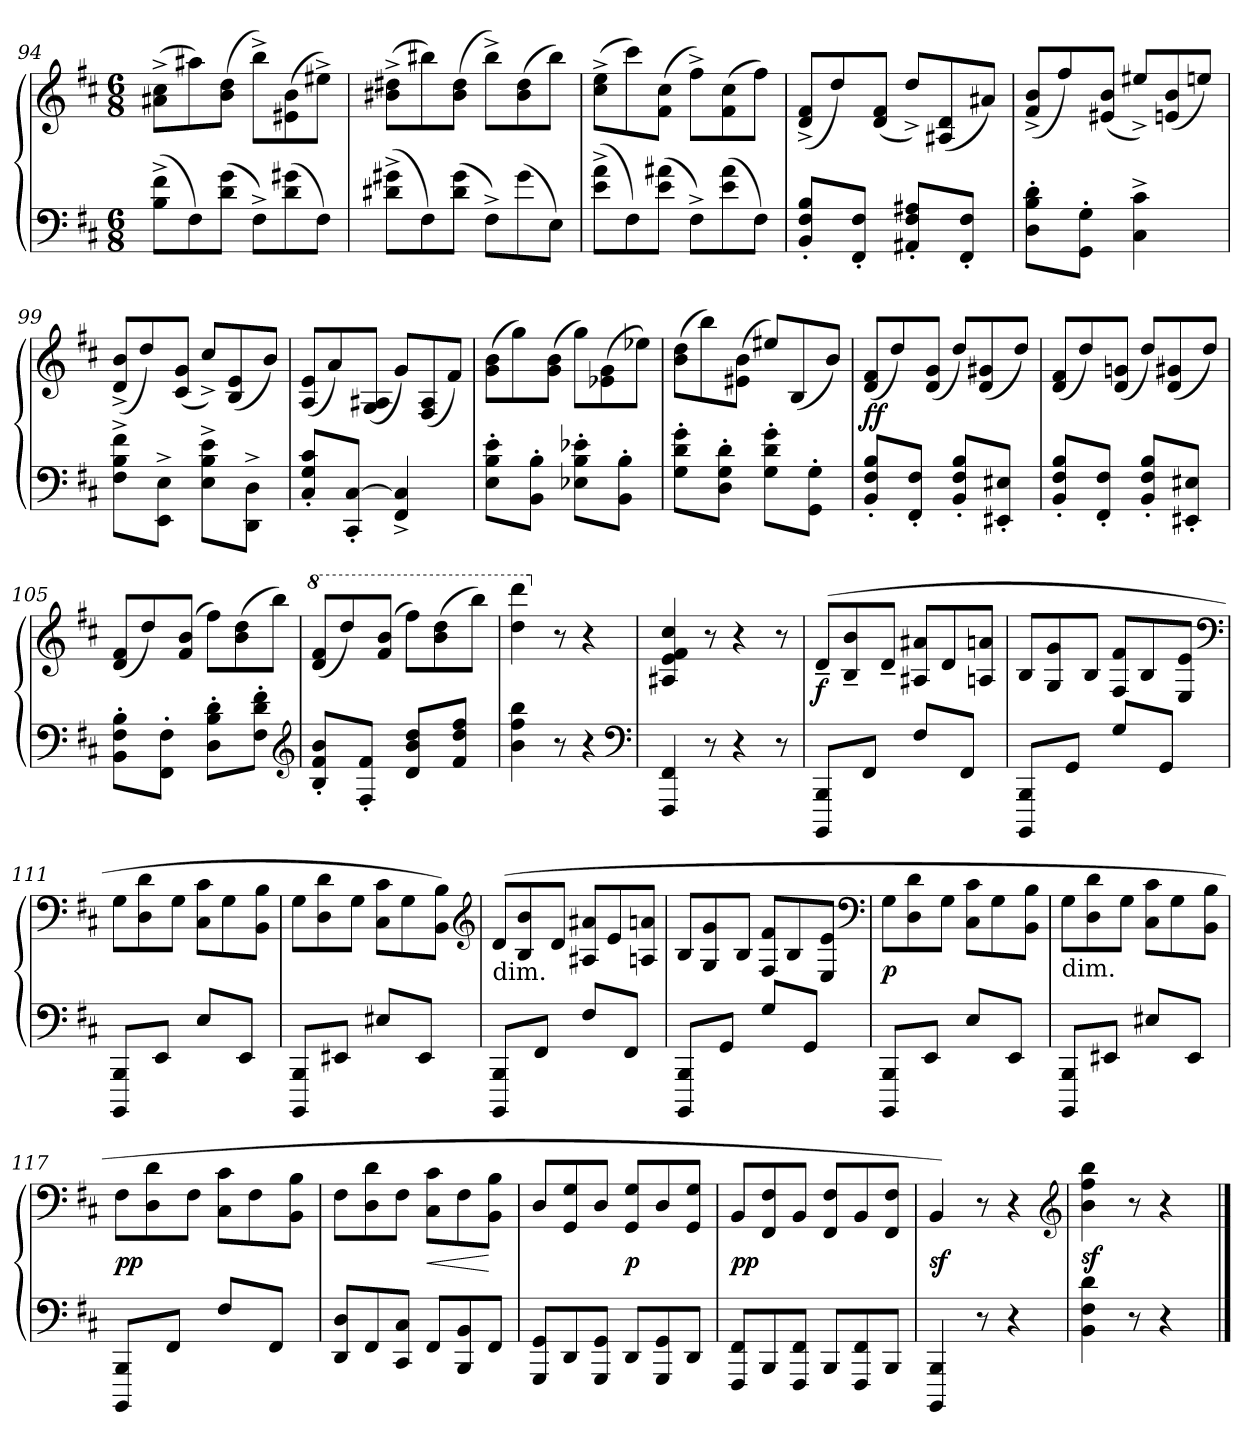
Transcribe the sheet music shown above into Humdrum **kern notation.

**kern	**kern	**dynam
*part1	*part1	*part1
*staff2	*staff1	*staff1/2
*clefF4	*clefG2	*
*k[f#c#]	*k[f#c#]	*
*b:	*b:	*
*M6/8	*M6/8	*
=94	=94	=94
(8B^ 8f#^L	(8a#X^ 8cc#^L	.
8F#)	8aa#X)	.
(8d 8gJ	(8b 8ddJ	.
8F#^L)	8bb^L)	.
(8d 8g#X	(8e#X 8b	.
8F#J)	8ee#X^J)	.
=95	=95	=95
(8d#X^ 8g#X^L	(8b#X^ 8dd#X^L	.
8F#)	8bb#X)	.
(8d# 8g#J	(8b# 8dd#J	.
8F#^L)	8bb#^L)	.
(8g#	(8b# 8dd#	.
8EJ)	8bb#J)	.
=96	=96	=96
(8e^ 8a^L	(8cc#^ 8ee^L	.
8F#)	8ccc#)	.
(8e 8a#XJ	(8f# 8cc#J	.
8F#^L)	8ff#^L)	.
(8e 8a#	(8f# 8cc#	.
8F#J)	8ff#J)	.
=97	=97	=97
*Xtuplet	*	*
16%3BB'/ 16%3F#'/ 16%3B'/L	(8d^ 8f#^L	.
.	8dd)	.
16%3FF#'/ 16%3F#'/J	.	.
.	(8d 8f#J	.
16%3AA#X' 16%3F#' 16%3A#X'L	8dd^L)	.
.	(8A#X 8d	.
16%3FF#' 16%3F#'J	.	.
.	8a#XJ)	.
=98	=98	=98
16%3D' 16%3B' 16%3d'L	(8f#^/ 8b^/L	.
.	8ff#/)	.
16%3GG' 16%3G'J	.	.
.	(8e#X/ 8b/J	.
8%3C#^ 8%3c#^	8ee#X^L)	.
.	(8en 8b	.
.	8eenJ)	.
=99	=99	=99
16%3F#^ 16%3B^ 16%3f#^L	(8d^ 8b^L	.
.	8dd)	.
16%3EE^ 16%3E^J	.	.
.	(8c# 8gJ	.
16%3E^ 16%3B^ 16%3e^L	8cc#^L)	.
.	(8B 8e	.
16%3DD^ 16%3D^J	.	.
.	8bJ)	.
=100	=100	=100
16%3C#' 16%3G' 16%3c#'L	(8A 8eL	.
.	8a)	.
16%3CC#' [16%3C#'J	.	.
.	(8G 8A#XJ	.
8%3FF#^ 8%3C#]^	8gL)	.
.	(8F# 8A#	.
.	8f#J)	.
=101	=101	=101
16%3E' 16%3B' 16%3e'L	(8g 8bL	.
.	8gg)	.
16%3BB' 16%3B'J	.	.
.	(8g 8bJ	.
16%3E-X' 16%3B' 16%3e-X'L	8ggL)	.
.	(8e-X 8g	.
16%3BB' 16%3B'J	.	.
.	8ee-XJ)	.
=102	=102	=102
16%3G' 16%3d' 16%3g'L	(8b 8ddL	.
.	8bb)	.
16%3D' 16%3G' 16%3d'J	.	.
.	(8e#X 8bJ	.
16%3G' 16%3d' 16%3g'L	8ee#XL)	.
.	(8B	.
16%3GG' 16%3G'J	.	.
.	8bJ)	.
=103	=103	=103
16%3BB'/ 16%3F#'/ 16%3B'/L	(8d 8f#L	ff
.	8dd)	.
16%3FF#'/ 16%3F#'/J	.	.
.	(8d 8gJ	.
16%3BB' 16%3F#' 16%3B'L	8ddL)	.
.	(8d 8g#X	.
16%3EE#X' 16%3E#X'J	.	.
.	8ddJ)	.
=104	=104	=104
16%3BB'/ 16%3F#'/ 16%3B'/L	(8d 8f#L	.
.	8dd)	.
16%3FF#'/ 16%3F#'/J	.	.
.	(8d 8gnJ	.
16%3BB' 16%3F#' 16%3B'L	8ddL)	.
.	(8d 8g#X	.
16%3EE#X' 16%3E#X'J	.	.
.	8ddJ)	.
=105	=105	=105
16%3BB' 16%3F#' 16%3B'L	(8d 8f#L	.
.	8dd)	.
16%3FF#' 16%3F#'J	.	.
.	(8f# 8bJ	.
16%3D' 16%3B' 16%3d'L	8ff#L)	.
.	(8b 8dd	.
16%3F#' 16%3d' 16%3f#'J	.	.
.	8bbJ)	.
*clefG2	*	*
=106	=106	=106
*	*8va	*
16%3B' 16%3f#' 16%3b'L	(8dd 8ff#L	.
.	8ddd)	.
16%3F#' 16%3f#'J	.	.
.	(8ff# 8bbJ	.
16%3d 16%3b 16%3ddL	8fff#L)	.
.	(8bb 8ddd	.
16%3f# 16%3dd 16%3ff#J	.	.
.	8bbbJ)	.
=107	=107	=107
4b 4ff# 4bb	4ddd 4dddd	.
*	*X8va	*
8r	8r	.
*	*Xtuplet	*
8%3r	8%3r	.
*clefF4	*	*
=108	=108	=108
4FFF# 4FF#	4A#X 4e 4f# 4cc#	.
8r	8r	.
4r	4r	.
8r	8r	.
=109	=109	=109
16%3BBBB 16%3BBBL	(8d~L	f
.	8B~ 8b~	.
16%3FF#J	.	.
.	8d~J	.
16%3F#L	8A#X 8a#XL	.
.	8d	.
16%3FF#J	.	.
.	8An 8anJ	.
=110	=110	=110
16%3BBBB 16%3BBBL	8BL	.
.	8G 8g	.
16%3GGJ	.	.
.	8BJ	.
16%3GL	8F# 8f#L	.
.	8B	.
16%3GGJ	.	.
.	8E 8eJ	.
*	*clefF4	*
=111	=111	=111
16%3BBBB 16%3BBBL	8GL	.
.	8D 8d	.
16%3EEJ	.	.
.	8GJ	.
16%3EL	8C# 8c#L	.
.	8G	.
16%3EEJ	.	.
.	8BB 8BJ	.
=112	=112	=112
16%3BBBB 16%3BBBL	8GL	.
.	8D 8d	.
16%3EE#XJ	.	.
.	8GJ	.
16%3E#XL	8C# 8c#L	.
.	8G	.
16%3EE#J	.	.
.	8BB 8BJ)	.
*	*clefG2	*
=113	=113	=113
!	!LO:TX:c:t=dim.	!
16%3BBBB 16%3BBBL	(8dL	.
.	8B 8b	.
16%3FF#J	.	.
.	8dJ	.
16%3F#L	8A#X 8a#XL	.
.	8e	.
16%3FF#J	.	.
.	8An 8anJ	.
=114	=114	=114
16%3BBBB 16%3BBBL	8BL	.
.	8G 8g	.
16%3GGJ	.	.
.	8BJ	.
16%3GL	8F# 8f#L	.
.	8B	.
16%3GGJ	.	.
.	8E 8eJ	.
*	*clefF4	*
=115	=115	=115
16%3BBBB 16%3BBBL	8GL	p
.	8D 8d	.
16%3EEJ	.	.
.	8GJ	.
16%3EL	8C# 8c#L	.
.	8G	.
16%3EEJ	.	.
.	8BB 8BJ	.
=116	=116	=116
!	!LO:TX:c:t=dim.	!
16%3BBBB 16%3BBBL	8GL	.
.	8D 8d	.
16%3EE#XJ	.	.
.	8GJ	.
16%3E#XL	8C# 8c#L	.
.	8G	.
16%3EE#J	.	.
.	8BB 8BJ	.
=117	=117	=117
16%3BBBB 16%3BBBL	8F#L	pp
.	8D 8d	.
16%3FF#J	.	.
.	8F#J	.
16%3F#L	8C# 8c#L	.
.	8F#	.
16%3FF#J	.	.
.	8BB 8BJ	.
=118	=118	=118
8DD 8DL	8F#L	.
8FF#	8D 8d	.
8CC# 8C#J	8F#J	.
8FF#L	8C# 8c#L	<
8BBB 8BB	8F#	.
8FF#J	8BB 8BJ	[
=119	=119	=119
8GGG 8GGL	8DL	fs
8DD	8GG 8G	.
8GGG 8GGJ	8DJ	.
8DDL	8GG 8GL	p
8GGG 8GG	8D	.
8DDJ	8GG 8GJ	.
=120	=120	=120
8FFF# 8FF#L	8BBL	pp
8BBB	8FF# 8F#	.
8FFF# 8FF#J	8BBJ	.
8BBBL	8FF# 8F#L	.
8FFF# 8FF#	8BB	.
8BBBJ	8FF# 8F#J	.
=121	=121	=121
4BBBB 4BBB	4BB)	sf
8r	8r	.
8%3r	8%3r	.
*	*clefG2	*
=122	=122	=122
4BB 4F# 4d	4b 4ff# 4bb	sf
8r	8r	.
8%3r	8%3r	.
==	==	==
*-	*-	*-
